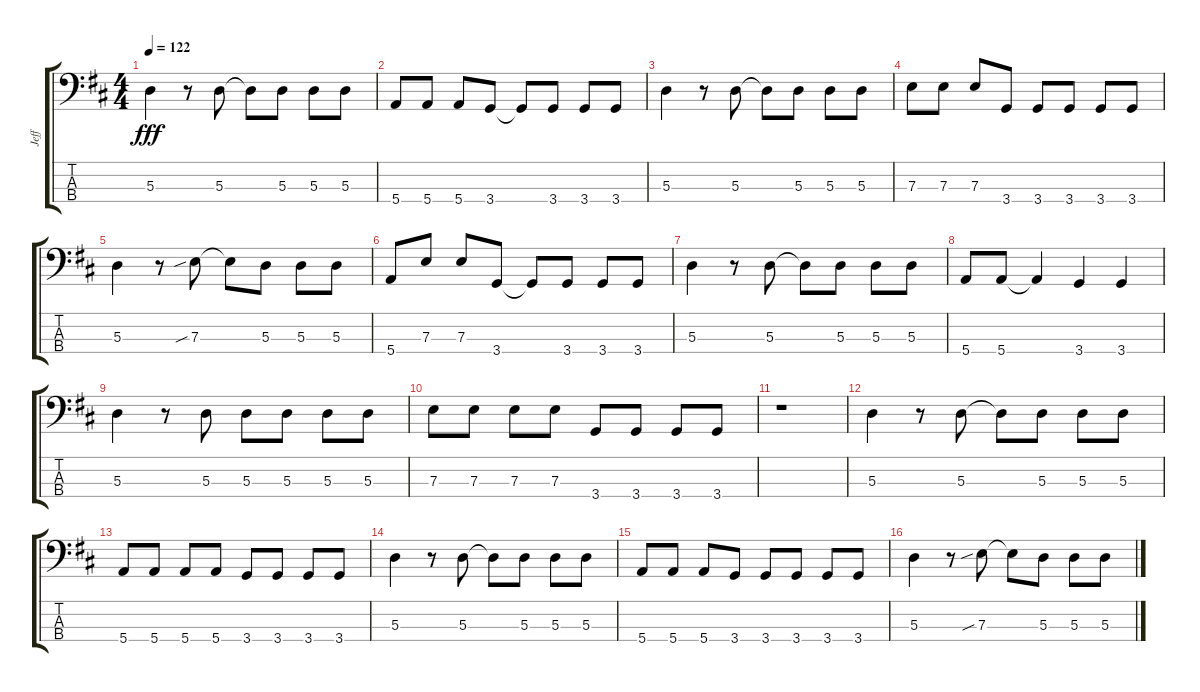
\track ("Jeff" "Jeff") {instrument electricbassfinger}
\staff {score tabs}
\tuning (G2 D2 A1 E1) {hide}
\ts (4 4)
\tempo 122
\clef f4
\ks d
5.3.4{dy fff} r.8 5.3.8 5.3{t}.8 5.3.8 5.3.8 5.3.8 |
5.4.8 5.4.8 5.4.8 3.4.8 3.4{t}.8 3.4.8 3.4.8 3.4.8 |
5.3.4 r.8 5.3.8 5.3{t}.8 5.3.8 5.3.8 5.3.8 |
7.3.8 7.3.8 7.3.8 3.4.8 3.4.8 3.4.8 3.4.8 3.4.8 |
5.3.4 r.8 7.3{sib}.8 7.3{t}.8 5.3.8 5.3.8 5.3.8 |
5.4.8 7.3.8 7.3.8 3.4.8 3.4{t}.8 3.4.8 3.4.8 3.4.8 |
5.3.4 r.8 5.3.8 5.3{t}.8 5.3.8 5.3.8 5.3.8 |
5.4.8 5.4.8 5.4{t}.4 3.4.4 3.4.4 |
5.3.4 r.8 5.3.8 5.3.8 5.3.8 5.3.8 5.3.8 |
7.3.8 7.3.8 7.3.8 7.3.8 3.4.8 3.4.8 3.4.8 3.4.8 |
r.1 |
5.3.4 r.8 5.3.8 5.3{t}.8 5.3.8 5.3.8 5.3.8 |
5.4.8 5.4.8 5.4.8 5.4.8 3.4.8 3.4.8 3.4.8 3.4.8 |
5.3.4 r.8 5.3.8 5.3{t}.8 5.3.8 5.3.8 5.3.8 |
5.4.8 5.4.8 5.4.8 3.4.8 3.4.8 3.4.8 3.4.8 3.4.8 |
5.3.4 r.8 7.3{sib}.8 7.3{t}.8 5.3.8 5.3.8 5.3.8
